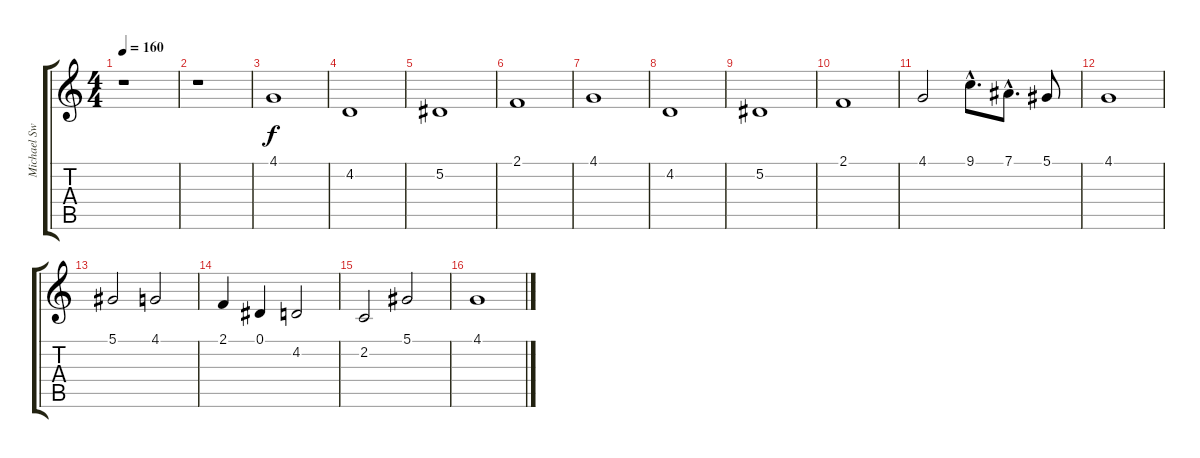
\track ("Michael Sweet" "Michael Sw") {instrument fx5brightness}
\staff {score tabs}
\tuning (Eb4 Bb3 Gb3 Db3 Ab2 Eb2) {hide}
\ts (4 4)
\tempo 160
\clef g2
\ks c
r.1{dy f} |
r.1 |
4.1.1 |
4.2.1 |
5.2.1 |
2.1.1 |
4.1.1 |
4.2.1 |
5.2.1 |
2.1.1 |
4.1.2 9.1{hac}.8{d} 7.1{hac}.8{d} 5.1.8 |
4.1.1 |
5.1.2 4.1.2 |
2.1.4 0.1.4 4.2.2 |
2.2.2 5.1.2 |
4.1.1
